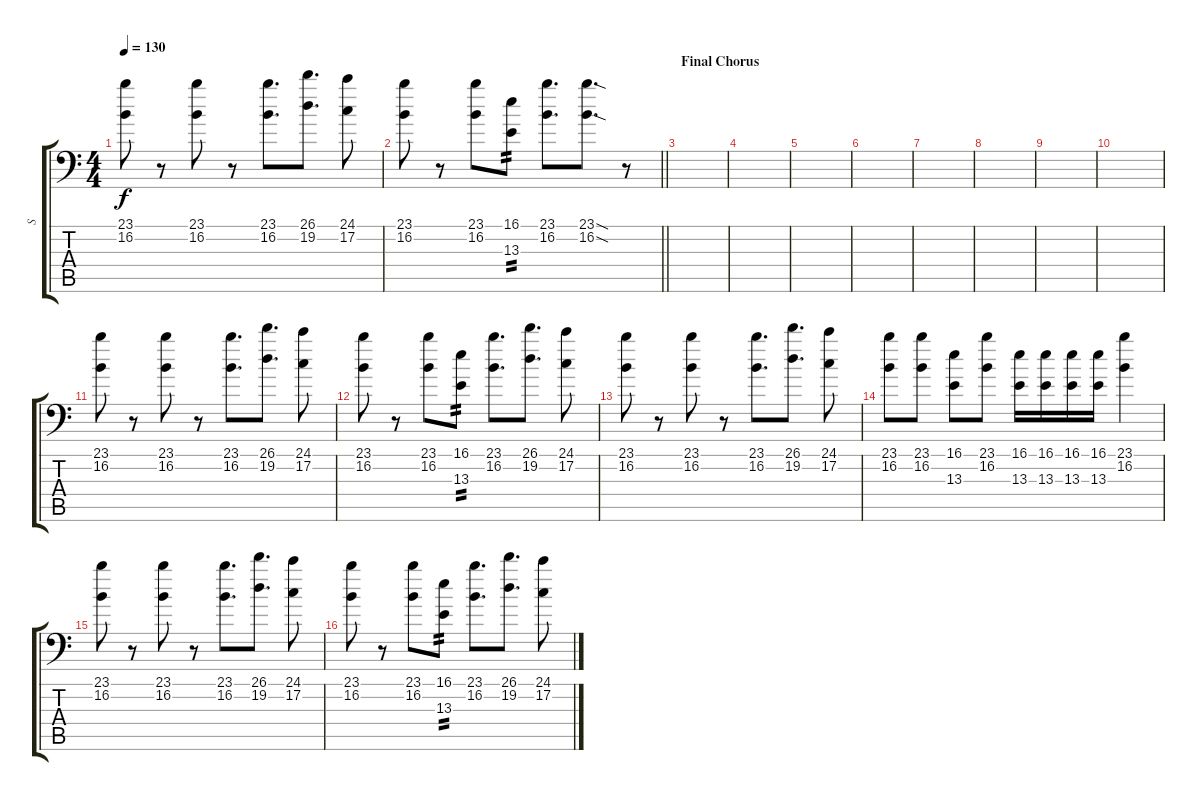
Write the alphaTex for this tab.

\track ("S" "S") {instrument lead2sawtooth}
\staff {score tabs}
\tuning (C4 G3 Eb3 Bb2 F2 Bb1) {hide}
\ts (4 4)
\tempo 130
\clef f4
\ks c
(23.1 16.2).8{dy f} r.8 (23.1 16.2).8 r.8 (23.1 16.2).8{d} (26.1 19.2).8{d} (24.1 17.2).8 |
\barLineRight lightlight
(23.1 16.2).8 r.8 (23.1 16.2).8 (16.1 13.3).8{tp 2} (23.1 16.2).8{d} (23.1{sod} 16.2{sod}).8{d} r.8 |
\section ("" "Final Chorus")
|
|
|
|
|
|
|
|
(23.1 16.2).8 r.8 (23.1 16.2).8 r.8 (23.1 16.2).8{d} (26.1 19.2).8{d} (24.1 17.2).8 |
(23.1 16.2).8 r.8 (23.1 16.2).8 (16.1 13.3).8{tp 2} (23.1 16.2).8{d} (26.1 19.2).8{d} (24.1 17.2).8 |
(23.1 16.2).8 r.8 (23.1 16.2).8 r.8 (23.1 16.2).8{d} (26.1 19.2).8{d} (24.1 17.2).8 |
(23.1 16.2).8 (23.1 16.2).8 (16.1 13.3).8 (23.1 16.2).8 (16.1 13.3).16 (16.1 13.3).16 (16.1 13.3).16 (16.1 13.3).16 (23.1 16.2).4 |
(23.1 16.2).8 r.8 (23.1 16.2).8 r.8 (23.1 16.2).8{d} (26.1 19.2).8{d} (24.1 17.2).8 |
(23.1 16.2).8 r.8 (23.1 16.2).8 (16.1 13.3).8{tp 2} (23.1 16.2).8{d} (26.1 19.2).8{d} (24.1 17.2).8
